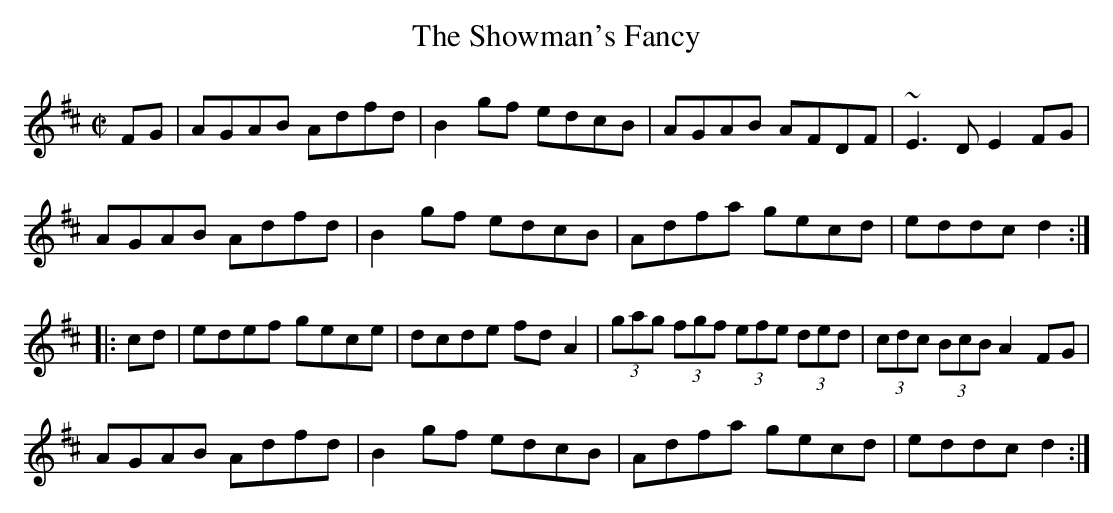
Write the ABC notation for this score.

X:1
T:Showman's Fancy, The
M:C|
K:D
FG|AGAB Adfd|B2gf edcB|AGAB AFDF|~E3D E2FG|
AGAB Adfd|B2gf edcB|Adfa gecd|eddc d2:|
|:cd|edef gece|dcde fdA2|(3gag (3fgf (3efe (3ded|(3cdc (3BcB A2 FG|
AGAB Adfd|B2gf edcB|Adfa gecd|eddc d2:|
